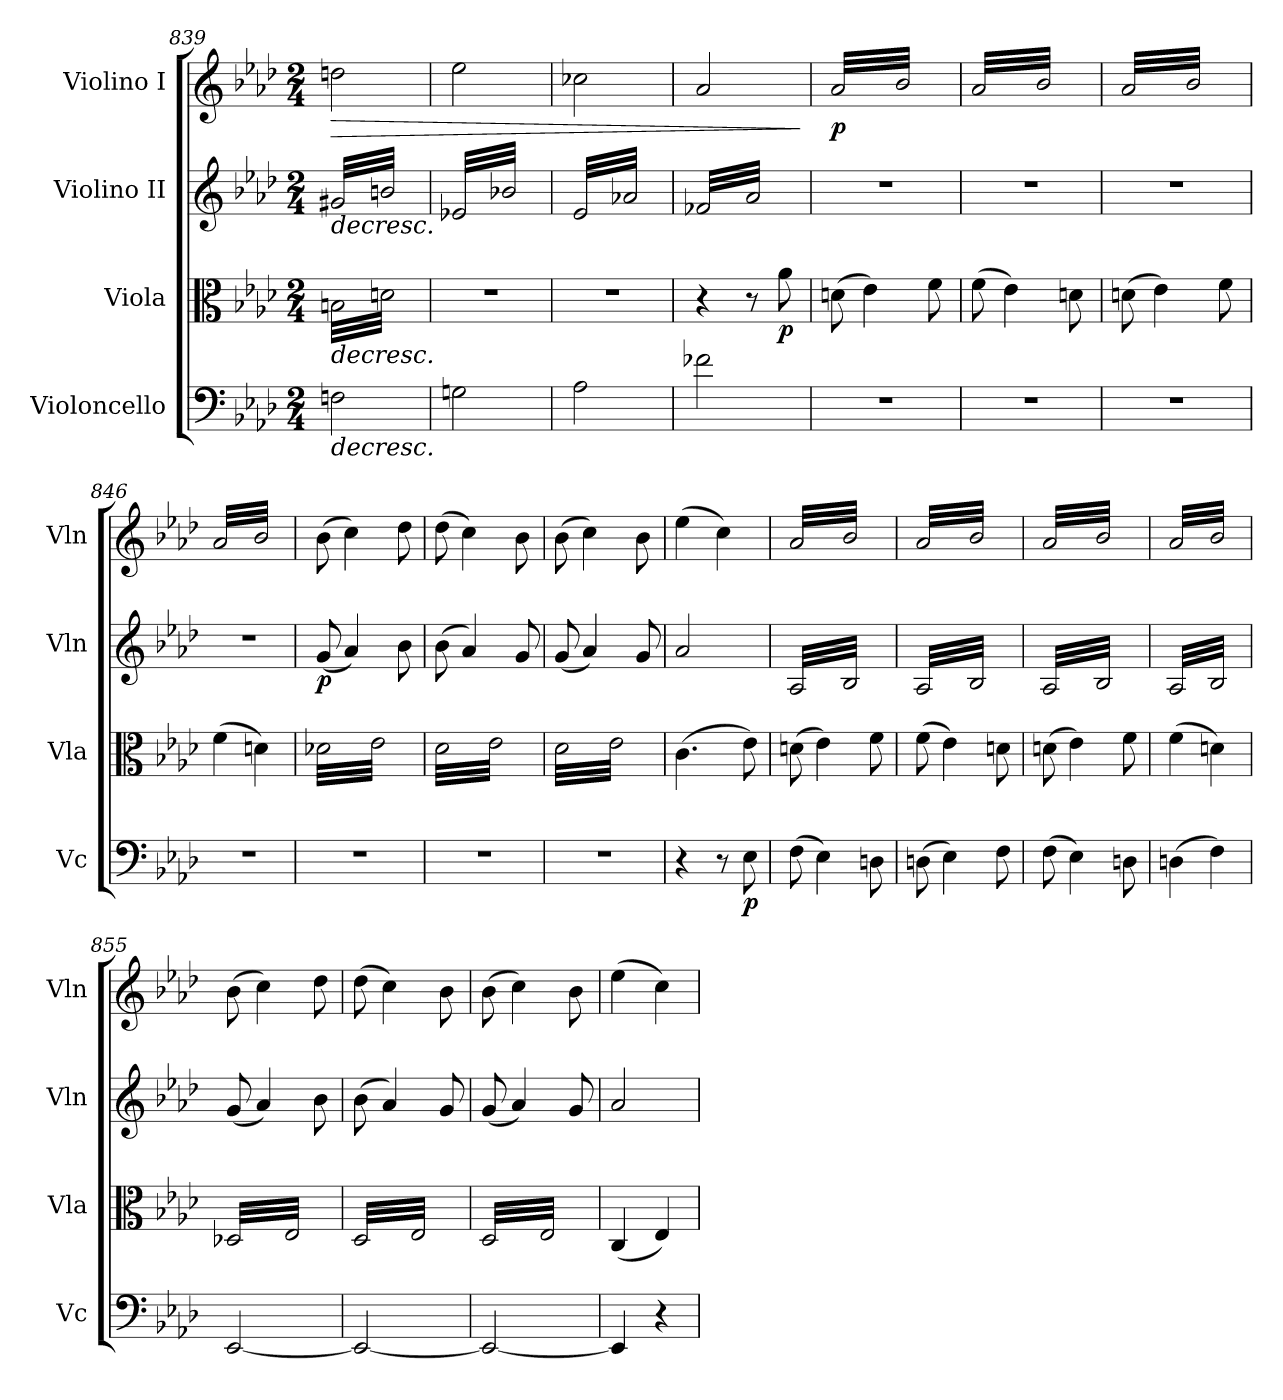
**kern	**dynam	**kern	**dynam	**kern	**dynam	**kern	**dynam
*part4	*part4	*part3	*part3	*part2	*part2	*part1	*part1
*staff4	*staff4	*staff3	*staff3	*staff2	*staff2	*staff1	*staff1
*I"Violoncello	*	*I"Viola	*	*I"Violino II	*	*I"Violino I	*
*I'Vc	*	*I'Vla	*	*I'Vln	*	*I'Vln	*
*clefF4	*	*clefC3	*	*clefG2	*	*clefG2	*
*k[b-e-a-d-]	*	*k[b-e-a-d-]	*	*k[b-e-a-d-]	*	*k[b-e-a-d-]	*
*M2/4	*	*M2/4	*	*M2/4	*	*M2/4	*
=839	=839	=839	=839	=839	=839	=839	=839
!	!LO:HP:b	!	!LO:HP:b	!	!LO:HP:b	!	!LO:HP:b
*	*	*tremolo	*	*	*	*	*
*	*	*	*	*tremolo	*	*	*
2Fn\	>	(32Bn\LLL	>	(32g#X/LLL	>	2ddn\	>
.	.	32dn\)	.	32bn/)	.	.	.
.	.	32Bn\	.	32g#X/	.	.	.
.	.	32dn\)	.	32bn/)	.	.	.
.	.	32Bn\	.	32g#X/	.	.	.
.	.	32dn\)	.	32bn/)	.	.	.
.	.	32Bn\	.	32g#X/	.	.	.
.	.	32dn\)	.	32bn/)	.	.	.
.	.	32Bn\	.	32g#X/	.	.	.
.	.	32dn\)	.	32bn/)	.	.	.
.	.	32Bn\	.	32g#X/	.	.	.
.	.	32dn\)	.	32bn/)	.	.	.
.	.	32Bn\	.	32g#X/	.	.	.
.	.	32dn\)	.	32bn/)	.	.	.
.	.	32Bn\	.	32g#X/	.	.	.
.	.	32dn\)JJJ	.	32bn/)JJJ	.	.	.
*	*	*Xtremolo	*	*	*	*	*
=840	=840	=840	=840	=840	=840	=840	=840
2Gn\	.	2r	.	(32e-X/LLL	.	2ee-\	.
.	.	.	.	32b-X/)	.	.	.
.	.	.	.	32e-X/	.	.	.
.	.	.	.	32b-X/)	.	.	.
.	.	.	.	32e-X/	.	.	.
.	.	.	.	32b-X/)	.	.	.
.	.	.	.	32e-X/	.	.	.
.	.	.	.	32b-X/)	.	.	.
.	.	.	.	32e-X/	.	.	.
.	.	.	.	32b-X/)	.	.	.
.	.	.	.	32e-X/	.	.	.
.	.	.	.	32b-X/)	.	.	.
.	.	.	.	32e-X/	.	.	.
.	.	.	.	32b-X/)	.	.	.
.	.	.	.	32e-X/	.	.	.
.	.	.	.	32b-X/)JJJ	.	.	.
=841	=841	=841	=841	=841	=841	=841	=841
2A-\	.	2r	.	(32e-/LLL	.	2cc-X\	.
.	.	.	.	32a-X/)	.	.	.
.	.	.	.	32e-/	.	.	.
.	.	.	.	32a-X/)	.	.	.
.	.	.	.	32e-/	.	.	.
.	.	.	.	32a-X/)	.	.	.
.	.	.	.	32e-/	.	.	.
.	.	.	.	32a-X/)	.	.	.
.	.	.	.	32e-/	.	.	.
.	.	.	.	32a-X/)	.	.	.
.	.	.	.	32e-/	.	.	.
.	.	.	.	32a-X/)	.	.	.
.	.	.	.	32e-/	.	.	.
.	.	.	.	32a-X/)	.	.	.
.	.	.	.	32e-/	.	.	.
.	.	.	.	32a-X/)JJJ	.	.	.
=842	=842	=842	=842	=842	=842	=842	=842
2f-X\	.	4r	.	(32f-X/LLL	.	2a-/	.
.	.	.	.	32a-/)	.	.	.
.	.	.	.	32f-X/	.	.	.
.	.	.	.	32a-/)	.	.	.
.	.	.	.	32f-X/	.	.	.
.	.	.	.	32a-/)	.	.	.
.	.	.	.	32f-X/	.	.	.
.	.	.	.	32a-/)	.	.	.
.	.	8r	.	32f-X/	.	.	.
.	.	.	.	32a-/)	.	.	.
.	.	.	.	32f-X/	.	.	.
.	.	.	.	32a-/)	.	.	.
!	!	!	!LO:DY:b	!	!	!	!
.	.	8a-\	p	32f-X/	.	.	.
.	.	.	.	32a-/)	.	.	.
.	.	.	.	32f-X/	.	.	.
.	.	.	.	32a-/)JJJ	.	.	.
*	*	*	*	*Xtremolo	*	*	*
.	.	.	.	.	.	.	]
=843	=843	=843	=843	=843	=843	=843	=843
!	!	!	!	!	!	!	!LO:DY:b
*	*	*	*	*	*	*tremolo	*
2r	.	(8dn\	.	2r	.	(32a-/LLL	p
.	.	.	.	.	.	32b-/	.
.	.	.	.	.	.	32a-/	.
.	.	.	.	.	.	32b-/	.
.	.	4e-\)	.	.	.	32a-/	.
.	.	.	.	.	.	32b-/	.
.	.	.	.	.	.	32a-/	.
.	.	.	.	.	.	32b-/	.
.	.	.	.	.	.	32a-/	.
.	.	.	.	.	.	32b-/	.
.	.	.	.	.	.	32a-/	.
.	.	.	.	.	.	32b-/	.
.	.	8f\	.	.	.	32a-/	.
.	.	.	.	.	.	32b-/	.
.	.	.	.	.	.	32a-/	.
.	.	.	.	.	.	32b-/JJJ	.
!!LO:LB:g=z
=844	=844	=844	=844	=844	=844	=844	=844
2r	.	(8f\	.	2r	.	32a-/LLL	.
.	.	.	.	.	.	32b-/)	.
.	.	.	.	.	.	32a-/	.
.	.	.	.	.	.	32b-/)	.
.	.	4e-\)	.	.	.	32a-/	.
.	.	.	.	.	.	32b-/)	.
.	.	.	.	.	.	32a-/	.
.	.	.	.	.	.	32b-/)	.
.	.	.	.	.	.	32a-/	.
.	.	.	.	.	.	32b-/)	.
.	.	.	.	.	.	32a-/	.
.	.	.	.	.	.	32b-/)	.
.	.	8dn\	.	.	.	32a-/	.
.	.	.	.	.	.	32b-/)	.
.	.	.	.	.	.	32a-/	.
.	.	.	.	.	.	32b-/)JJJ	.
=845	=845	=845	=845	=845	=845	=845	=845
2r	.	(8dn\	.	2r	.	(32a-/LLL	.
.	.	.	.	.	.	32b-/	.
.	.	.	.	.	.	32a-/	.
.	.	.	.	.	.	32b-/	.
.	.	4e-\)	.	.	.	32a-/	.
.	.	.	.	.	.	32b-/	.
.	.	.	.	.	.	32a-/	.
.	.	.	.	.	.	32b-/	.
.	.	.	.	.	.	32a-/	.
.	.	.	.	.	.	32b-/	.
.	.	.	.	.	.	32a-/	.
.	.	.	.	.	.	32b-/	.
.	.	8f\	.	.	.	32a-/	.
.	.	.	.	.	.	32b-/	.
.	.	.	.	.	.	32a-/	.
.	.	.	.	.	.	32b-/JJJ	.
=846	=846	=846	=846	=846	=846	=846	=846
2r	.	(4f\	.	2r	.	32a-/LLL	.
.	.	.	.	.	.	32b-/)	.
.	.	.	.	.	.	32a-/	.
.	.	.	.	.	.	32b-/)	.
.	.	.	.	.	.	32a-/	.
.	.	.	.	.	.	32b-/)	.
.	.	.	.	.	.	32a-/	.
.	.	.	.	.	.	32b-/)	.
.	.	4dn\)	.	.	.	32a-/	.
.	.	.	.	.	.	32b-/)	.
.	.	.	.	.	.	32a-/	.
.	.	.	.	.	.	32b-/)	.
.	.	.	.	.	.	32a-/	.
.	.	.	.	.	.	32b-/)	.
.	.	.	.	.	.	32a-/	.
.	.	.	.	.	.	32b-/)JJJ	.
*	*	*	*	*	*	*Xtremolo	*
=847	=847	=847	=847	=847	=847	=847	=847
!	!	!	!	!	!LO:DY:b	!	!
*	*	*tremolo	*	*	*	*	*
2r	.	(32d-X\LLL	.	(8g/	p	(8b-\	.
.	.	32e-\	.	.	.	.	.
.	.	32d-X\	.	.	.	.	.
.	.	32e-\	.	.	.	.	.
.	.	32d-X\	.	4a-/)	.	4cc\)	.
.	.	32e-\	.	.	.	.	.
.	.	32d-X\	.	.	.	.	.
.	.	32e-\	.	.	.	.	.
.	.	32d-X\	.	.	.	.	.
.	.	32e-\	.	.	.	.	.
.	.	32d-X\	.	.	.	.	.
.	.	32e-\	.	.	.	.	.
.	.	32d-X\	.	8b-\	.	8dd-\	.
.	.	32e-\	.	.	.	.	.
.	.	32d-X\	.	.	.	.	.
.	.	32e-\JJJ	.	.	.	.	.
=848	=848	=848	=848	=848	=848	=848	=848
2r	.	32d-\LLL	.	(8b-\	.	(8dd-\	.
.	.	32e-\)	.	.	.	.	.
.	.	32d-\	.	.	.	.	.
.	.	32e-\)	.	.	.	.	.
.	.	32d-\	.	4a-/)	.	4cc\)	.
.	.	32e-\)	.	.	.	.	.
.	.	32d-\	.	.	.	.	.
.	.	32e-\)	.	.	.	.	.
.	.	32d-\	.	.	.	.	.
.	.	32e-\)	.	.	.	.	.
.	.	32d-\	.	.	.	.	.
.	.	32e-\)	.	.	.	.	.
.	.	32d-\	.	8g/	.	8b-\	.
.	.	32e-\)	.	.	.	.	.
.	.	32d-\	.	.	.	.	.
.	.	32e-\)JJJ	.	.	.	.	.
=849	=849	=849	=849	=849	=849	=849	=849
2r	.	(32d-\LLL	.	(8g/	.	(8b-\	.
.	.	32e-\)	.	.	.	.	.
.	.	32d-\	.	.	.	.	.
.	.	32e-\)	.	.	.	.	.
.	.	32d-\	.	4a-/)	.	4cc\)	.
.	.	32e-\)	.	.	.	.	.
.	.	32d-\	.	.	.	.	.
.	.	32e-\)	.	.	.	.	.
.	.	32d-\	.	.	.	.	.
.	.	32e-\)	.	.	.	.	.
.	.	32d-\	.	.	.	.	.
.	.	32e-\)	.	.	.	.	.
.	.	32d-\	.	8g/	.	8b-\	.
.	.	32e-\)	.	.	.	.	.
.	.	32d-\	.	.	.	.	.
.	.	32e-\)JJJ	.	.	.	.	.
*	*	*Xtremolo	*	*	*	*	*
=850	=850	=850	=850	=850	=850	=850	=850
4r	.	(4.c\	.	2a-/	.	(4ee-\	.
.	.	.	.	.	.	.	.
.	.	.	.	.	.	.	.
.	.	.	.	.	.	.	.
.	.	.	.	.	.	.	.
.	.	.	.	.	.	.	.
.	.	.	.	.	.	.	.
.	.	.	.	.	.	.	.
8r	.	.	.	.	.	4cc\)	.
!	!LO:DY:b	!	!	!	!	!	!
8E-\	p	8e-\)	.	.	.	.	.
=851	=851	=851	=851	=851	=851	=851	=851
*	*	*	*	*^	*	*^	*
*	*	*	*	*tremolo	*	*	*	*	*
*	*	*	*	*	*	*	*tremolo	*	*
(8F\	.	(8dn\	.	(32A-/LLL	8ryy	.	(32a-/LLL	8ryy	.
.	.	.	.	32B-/	.	.	32b-/	.	.
.	.	.	.	32A-/	.	.	32a-/	.	.
.	.	.	.	32B-/	.	.	32b-/	.	.
4E-\)	.	4e-\)	.	32A-/	4ryy	.	32a-/	4ryy	.
.	.	.	.	32B-/	.	.	32b-/	.	.
.	.	.	.	32A-/	.	.	32a-/	.	.
.	.	.	.	32B-/	.	.	32b-/	.	.
.	.	.	.	32A-/	.	.	32a-/	.	.
.	.	.	.	32B-/	.	.	32b-/	.	.
.	.	.	.	32A-/	.	.	32a-/	.	.
.	.	.	.	32B-/	.	.	32b-/	.	.
8Dn\	.	8f\	.	32A-/	8ryy	.	32a-/	8ryy	.
.	.	.	.	32B-/	.	.	32b-/	.	.
.	.	.	.	32A-/	.	.	32a-/	.	.
.	.	.	.	32B-/JJJ	.	.	32b-/JJJ	.	.
*	*	*	*	*v	*v	*	*	*	*
*	*	*	*	*	*	*v	*v	*
.	]	.	]	.	]	.	.
=852	=852	=852	=852	=852	=852	=852	=852
(8Dn\	.	(8f\	.	32A-/LLL	.	32a-/LLL	.
.	.	.	.	32B-/)	.	32b-/)	.
.	.	.	.	32A-/	.	32a-/	.
.	.	.	.	32B-/)	.	32b-/)	.
4E-\)	.	4e-\)	.	32A-/	.	32a-/	.
.	.	.	.	32B-/)	.	32b-/)	.
.	.	.	.	32A-/	.	32a-/	.
.	.	.	.	32B-/)	.	32b-/)	.
.	.	.	.	32A-/	.	32a-/	.
.	.	.	.	32B-/)	.	32b-/)	.
.	.	.	.	32A-/	.	32a-/	.
.	.	.	.	32B-/)	.	32b-/)	.
8F\	.	8dn\	.	32A-/	.	32a-/	.
.	.	.	.	32B-/)	.	32b-/)	.
.	.	.	.	32A-/	.	32a-/	.
.	.	.	.	32B-/)JJJ	.	32b-/)JJJ	.
=853	=853	=853	=853	=853	=853	=853	=853
(8F\	.	(8dn\	.	(32A-/LLL	.	(32a-/LLL	.
.	.	.	.	32B-/	.	32b-/	.
.	.	.	.	32A-/	.	32a-/	.
.	.	.	.	32B-/	.	32b-/	.
4E-\)	.	4e-\)	.	32A-/	.	32a-/	.
.	.	.	.	32B-/	.	32b-/	.
.	.	.	.	32A-/	.	32a-/	.
.	.	.	.	32B-/	.	32b-/	.
.	.	.	.	32A-/	.	32a-/	.
.	.	.	.	32B-/	.	32b-/	.
.	.	.	.	32A-/	.	32a-/	.
.	.	.	.	32B-/	.	32b-/	.
8Dn\	.	8f\	.	32A-/	.	32a-/	.
.	.	.	.	32B-/	.	32b-/	.
.	.	.	.	32A-/	.	32a-/	.
.	.	.	.	32B-/JJJ	.	32b-/JJJ	.
=854	=854	=854	=854	=854	=854	=854	=854
(4Dn\	.	(4f\	.	32A-/LLL	.	32a-/LLL	.
.	.	.	.	32B-/)	.	32b-/)	.
.	.	.	.	32A-/	.	32a-/	.
.	.	.	.	32B-/)	.	32b-/)	.
.	.	.	.	32A-/	.	32a-/	.
.	.	.	.	32B-/)	.	32b-/)	.
.	.	.	.	32A-/	.	32a-/	.
.	.	.	.	32B-/)	.	32b-/)	.
4F\)	.	4dn\)	.	32A-/	.	32a-/	.
.	.	.	.	32B-/)	.	32b-/)	.
.	.	.	.	32A-/	.	32a-/	.
.	.	.	.	32B-/)	.	32b-/)	.
.	.	.	.	32A-/	.	32a-/	.
.	.	.	.	32B-/)	.	32b-/)	.
.	.	.	.	32A-/	.	32a-/	.
.	.	.	.	32B-/)JJJ	.	32b-/)JJJ	.
*	*	*	*	*	*	*Xtremolo	*
*	*	*	*	*Xtremolo	*	*	*
!!LO:LB:g=z
=855	=855	=855	=855	=855	=855	=855	=855
*	*	*tremolo	*	*	*	*	*
[2EE-/	.	(32D-X/LLL	.	(8g/	.	(8b-\	.
.	.	32E-/	.	.	.	.	.
.	.	32D-X/	.	.	.	.	.
.	.	32E-/	.	.	.	.	.
.	.	32D-X/	.	4a-/)	.	4cc\)	.
.	.	32E-/	.	.	.	.	.
.	.	32D-X/	.	.	.	.	.
.	.	32E-/	.	.	.	.	.
.	.	32D-X/	.	.	.	.	.
.	.	32E-/	.	.	.	.	.
.	.	32D-X/	.	.	.	.	.
.	.	32E-/	.	.	.	.	.
.	.	32D-X/	.	8b-\	.	8dd-\	.
.	.	32E-/	.	.	.	.	.
.	.	32D-X/	.	.	.	.	.
.	.	32E-/JJJ	.	.	.	.	.
=856	=856	=856	=856	=856	=856	=856	=856
2EE-/_	.	32D-/LLL	.	(8b-\	.	(8dd-\	.
.	.	32E-/)	.	.	.	.	.
.	.	32D-/	.	.	.	.	.
.	.	32E-/)	.	.	.	.	.
.	.	32D-/	.	4a-/)	.	4cc\)	.
.	.	32E-/)	.	.	.	.	.
.	.	32D-/	.	.	.	.	.
.	.	32E-/)	.	.	.	.	.
.	.	32D-/	.	.	.	.	.
.	.	32E-/)	.	.	.	.	.
.	.	32D-/	.	.	.	.	.
.	.	32E-/)	.	.	.	.	.
.	.	32D-/	.	8g/	.	8b-\	.
.	.	32E-/)	.	.	.	.	.
.	.	32D-/	.	.	.	.	.
.	.	32E-/)JJJ	.	.	.	.	.
=857	=857	=857	=857	=857	=857	=857	=857
2EE-/_	.	(32D-/LLL	.	(8g/	.	(8b-\	.
.	.	32E-/)	.	.	.	.	.
.	.	32D-/	.	.	.	.	.
.	.	32E-/)	.	.	.	.	.
.	.	32D-/	.	4a-/)	.	4cc\)	.
.	.	32E-/)	.	.	.	.	.
.	.	32D-/	.	.	.	.	.
.	.	32E-/)	.	.	.	.	.
.	.	32D-/	.	.	.	.	.
.	.	32E-/)	.	.	.	.	.
.	.	32D-/	.	.	.	.	.
.	.	32E-/)	.	.	.	.	.
.	.	32D-/	.	8g/	.	8b-\	.
.	.	32E-/)	.	.	.	.	.
.	.	32D-/	.	.	.	.	.
.	.	32E-/)JJJ	.	.	.	.	.
*	*	*Xtremolo	*	*	*	*	*
=858	=858	=858	=858	=858	=858	=858	=858
4EE-/]	.	(4C/	.	2a-/	.	(4ee-\	.
.	.	.	.	.	.	.	.
.	.	.	.	.	.	.	.
.	.	.	.	.	.	.	.
.	.	.	.	.	.	.	.
.	.	.	.	.	.	.	.
.	.	.	.	.	.	.	.
.	.	.	.	.	.	.	.
4r	.	4E-/)	.	.	.	4cc\)	.
=	=	=	=	=	=	=	=
*-	*-	*-	*-	*-	*-	*-	*-
